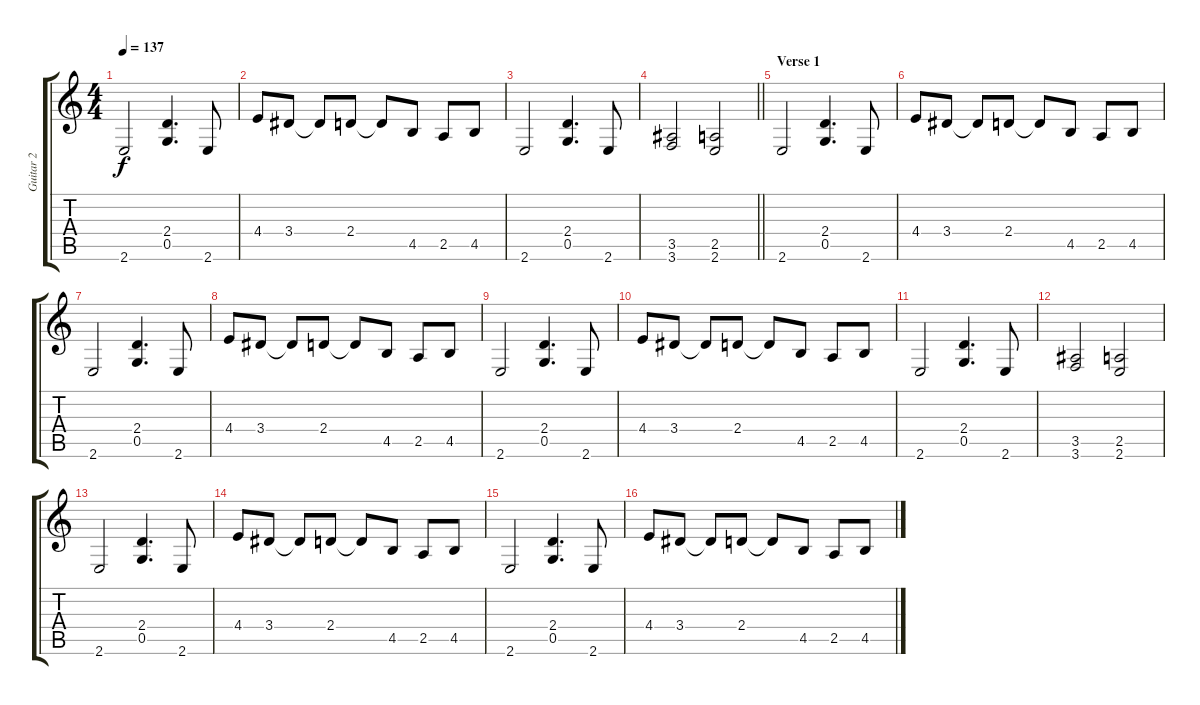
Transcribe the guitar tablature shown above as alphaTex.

\track ("Guitar 2" "Guitar 2") {instrument distortionguitar}
\staff {score tabs}
\tuning (D4 A3 F3 C3 G2 D2) {hide}
\ts (4 4)
\tempo 137
\clef g2
\ks c
2.6.2{dy f} (2.4 0.5).4{d} 2.6.8 |
4.4.8 3.4.8 3.4{t}.8 2.4.8 2.4{t}.8 4.5.8 2.5.8 4.5.8 |
2.6.2 (2.4 0.5).4{d} 2.6.8 |
\barLineRight lightlight
(3.5 3.6).2 (2.5 2.6).2 |
\section ("" "Verse 1")
2.6.2 (2.4 0.5).4{d} 2.6.8 |
4.4.8 3.4.8 3.4{t}.8 2.4.8 2.4{t}.8 4.5.8 2.5.8 4.5.8 |
2.6.2 (2.4 0.5).4{d} 2.6.8 |
4.4.8 3.4.8 3.4{t}.8 2.4.8 2.4{t}.8 4.5.8 2.5.8 4.5.8 |
2.6.2 (2.4 0.5).4{d} 2.6.8 |
4.4.8 3.4.8 3.4{t}.8 2.4.8 2.4{t}.8 4.5.8 2.5.8 4.5.8 |
2.6.2 (2.4 0.5).4{d} 2.6.8 |
(3.5 3.6).2 (2.5 2.6).2 |
2.6.2 (2.4 0.5).4{d} 2.6.8 |
4.4.8 3.4.8 3.4{t}.8 2.4.8 2.4{t}.8 4.5.8 2.5.8 4.5.8 |
2.6.2 (2.4 0.5).4{d} 2.6.8 |
4.4.8 3.4.8 3.4{t}.8 2.4.8 2.4{t}.8 4.5.8 2.5.8 4.5.8
